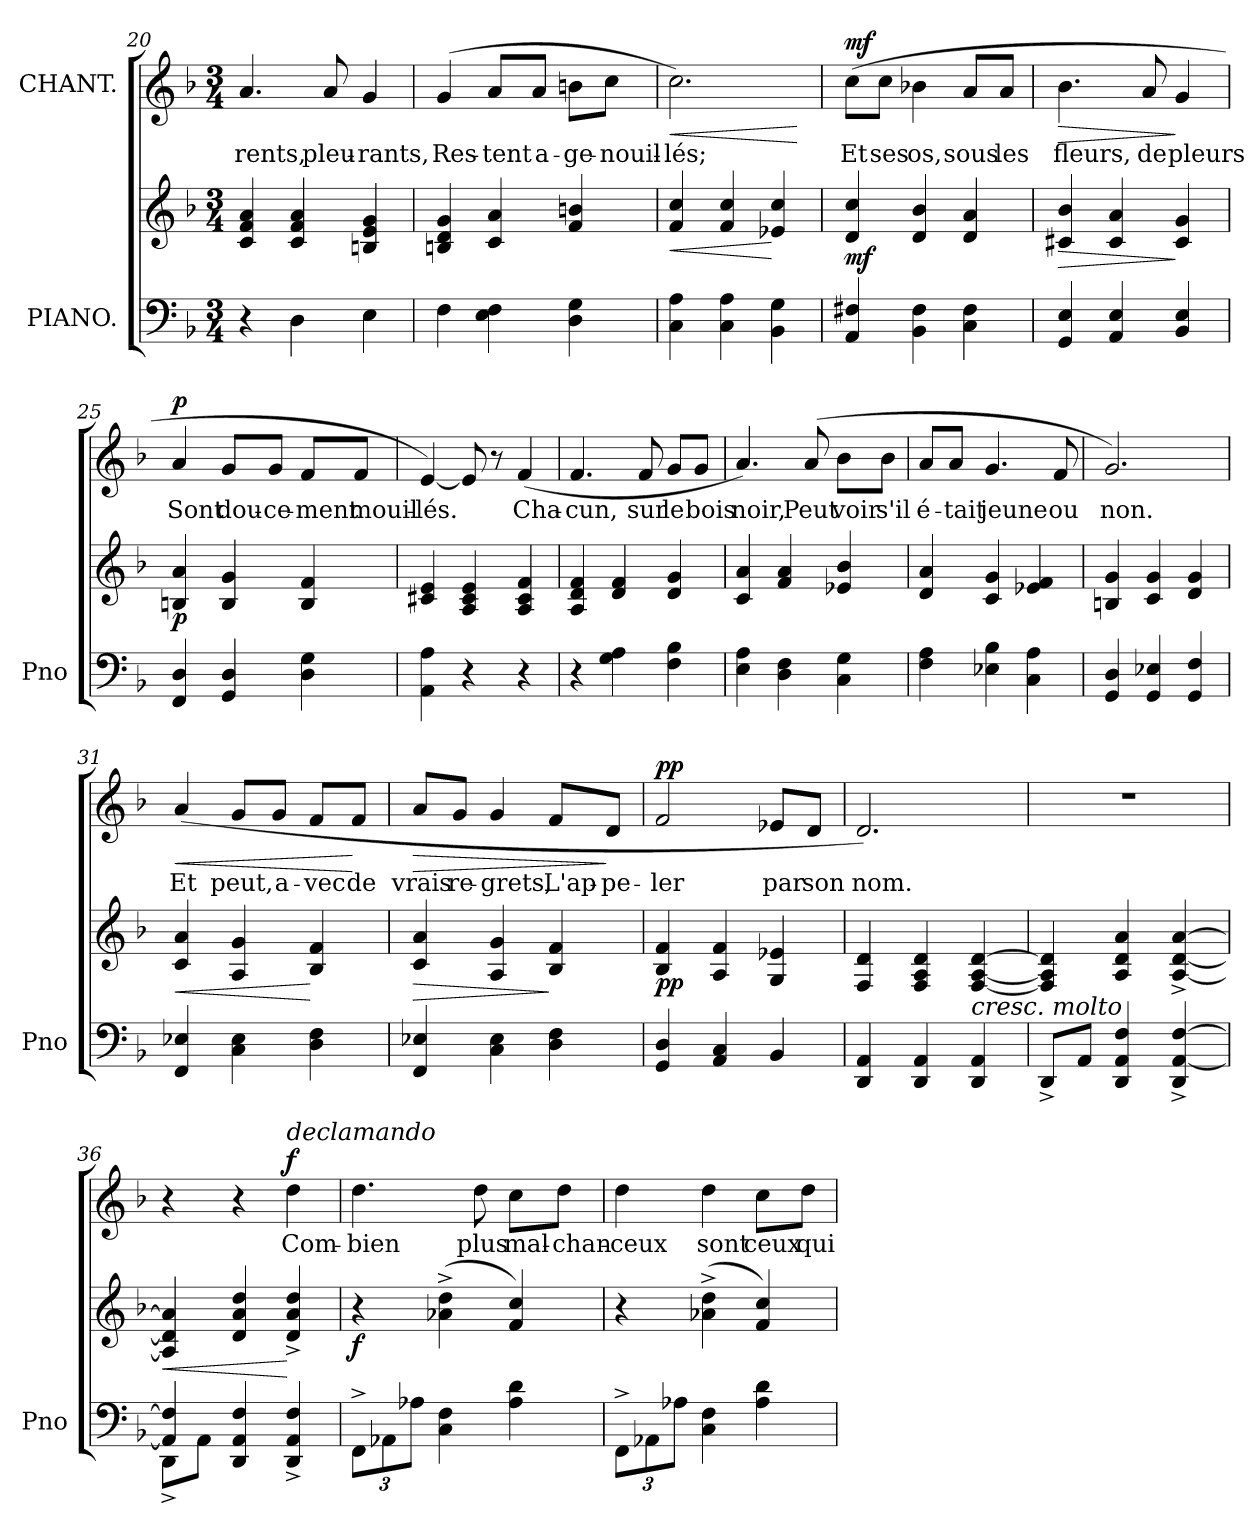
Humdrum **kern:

**kern	**kern	**dynam	**kern	**text	**dynam
*part2	*part2	*part2	*part1	*part1	*part1
*staff3	*staff2	*staff2/3	*staff1	*staff1	*staff1
*I"PIANO.	*	*	*I"CHANT.	*	*
*I'Pno	*	*	*	*	*
*clefF4	*clefG2	*	*clefG2	*	*
*k[b-]	*k[b-]	*	*k[b-]	*	*
*M3/4	*M3/4	*	*M3/4	*	*
=20	=20	=20	=20	=20	=20
!	!	!	!	!LO:LY:b	!
4r	4c/ 4f/ 4a/	.	4.a/	-rents,	.
4D\	4c/ 4f/ 4a/	.	.	.	.
!	!	!	!	!LO:LY:b	!
.	.	.	8a/	pleu-	.
!	!	!	!	!LO:LY:b	!
4E\	4Bn/ 4e/ 4g/	.	4g/	-rants,	.
=21	=21	=21	=21	=21	=21
!	!	!	!	!LO:LY:b	!
4F\	4Bn/ 4d/ 4g/	.	(>4g/	Res-	.
!	!	!	!	!LO:LY:b	!
4E\ 4F\	4c/ 4a/	.	8a/L	-tent	.
!	!	!	!	!LO:LY:b	!
.	.	.	8a/J	a-	.
!	!	!	!	!LO:LY:b	!
4D\ 4G\	4f/ 4bn/	.	8bn\L	-ge-	.
!	!	!	!	!LO:LY:b	!
.	.	.	8cc\J	-nouil-	.
=22	=22	=22	=22	=22	=22
!	!	!LO:HP:b	!	!LO:LY:b	!LO:HP:b
4C\ 4A\	4f/ 4cc/	<	2.cc\)	-lés;	<
4C\ 4A\	4f/ 4cc/	.	.	.	.
4BB-\ 4G\	4e-X/ 4cc/	[	.	.	.
.	.	.	.	.	[
!!LO:LB:g=z
=23	=23	=23	=23	=23	=23
!	!	!LO:DY:b	!	!LO:LY:b	!LO:DY:a
4AA/ 4F#X/	4d/ 4cc/	mf	(>8cc\L	Et	mf
!	!	!	!	!LO:LY:b	!
.	.	.	8cc\J	ses	.
!	!	!	!	!LO:LY:b	!
4BB-\ 4F#\	4d/ 4b-/	.	4b-X\	os,	.
!	!	!	!	!LO:LY:b	!
4C\ 4F#\	4d/ 4a/	.	8a/L	sous	.
!	!	!	!	!LO:LY:b	!
.	.	.	8a/J	les	.
=24	=24	=24	=24	=24	=24
!	!	!LO:HP:b	!	!LO:LY:b	!LO:HP:b
4GG/ 4E/	4c#X/ 4b-/	>	4.b-\	fleurs,	>
4AA/ 4E/	4c#/ 4a/	.	.	.	.
!	!	!	!	!LO:LY:b	!
.	.	.	8a/	de	.
!	!	!	!	!LO:LY:b	!
4BB-/ 4E/	4c#/ 4g/	]	4g/	pleurs	]
=25	=25	=25	=25	=25	=25
!	!	!LO:DY:b	!	!LO:LY:b	!LO:DY:a
4FF/ 4D/	4Bn/ 4a/	p	4a/	Sont	p
*	*	*	*MM60	*	*
!	!	!	!	!LO:LY:b	!
4GG/ 4D/	4B/ 4g/	.	8g/L	dou-	.
!	!	!	!	!LO:LY:b	!
.	.	.	8g/J	-ce-	.
!	!	!	!	!LO:LY:b	!
4D\ 4G\	4B/ 4f/	.	8f/L	-ment	.
!	!	!	!	!LO:LY:b	!
.	.	.	8f/J	mouil-	.
=26	=26	=26	=26	=26	=26
!	!	!	!	!LO:LY:b	!
4AA\ 4A\	4c#X/ 4e/	.	[4e/)	-lés.	.
4r	4A/ 4c#/ 4e/	.	8e/]	.	.
.	.	.	8r	.	.
*	*	*	*MM66	*	*
!	!	!	!	!LO:LY:b	!
4r	4A/ 4c#/ 4f/	.	(>4f/	Cha-	.
!!LO:PB:g=z
=27	=27	=27	=27	=27	=27
!	!	!	!	!LO:LY:b	!
4r	4A/ 4d/ 4f/	.	4.f/	-cun,	.
4G\ 4A\	4d/ 4f/	.	.	.	.
!	!	!	!	!LO:LY:b	!
.	.	.	8f/	sur	.
!	!	!	!	!LO:LY:b	!
4F\ 4B-\	4d/ 4g/	.	8g/L	le	.
!	!	!	!	!LO:LY:b	!
.	.	.	8g/J	bois	.
=28	=28	=28	=28	=28	=28
!	!	!	!	!LO:LY:b	!
4E\ 4A\	4c/ 4a/	.	4.a/)	noir,	.
4D\ 4F\	4f/ 4a/	.	.	.	.
!	!	!	!	!LO:LY:b	!
.	.	.	(>8a/	Peut	.
!	!	!	!	!LO:LY:b	!
4C\ 4G\	4e-X/ 4b-/	.	8b-\L	voir	.
!	!	!	!	!LO:LY:b	!
.	.	.	8b-\J	s'il	.
=29	=29	=29	=29	=29	=29
!	!	!	!	!LO:LY:b	!
4F\ 4A\	4d/ 4a/	.	8a/L	é-	.
!	!	!	!	!LO:LY:b	!
.	.	.	8a/J	-tait	.
!	!	!	!	!LO:LY:b	!
4E-X\ 4B-\	4c/ 4g/	.	4.g/	jeune	.
4C\ 4A\	4e-X/ 4f/	.	.	.	.
!	!	!	!	!LO:LY:b	!
.	.	.	8f/	ou	.
=30	=30	=30	=30	=30	=30
!	!	!	!	!LO:LY:b	!
4GG/ 4D/	4Bn/ 4g/	.	2.g/)	non.	.
4GG/ 4E-X/	4c/ 4g/	.	.	.	.
4GG/ 4F/	4d/ 4g/	.	.	.	.
!!LO:LB:g=z
=31	=31	=31	=31	=31	=31
!	!	!LO:HP:b	!	!LO:LY:b	!LO:HP:b
4FF/ 4E-X/	4c/ 4a/	<	(>4a/	Et	<
!	!	!	!	!LO:LY:b	!
4C\ 4E-\	4A/ 4g/	.	8g/L	peut,	.
!	!	!	!	!LO:LY:b	!
.	.	.	8g/J	a-	.
!	!	!	!	!LO:LY:b	!
4D\ 4F\	4B-/ 4f/	[	8f/L	-vec	.
!	!	!	!	!LO:LY:b	!
.	.	.	8f/J	de	[
=32	=32	=32	=32	=32	=32
!	!	!LO:HP:b	!	!LO:LY:b	!LO:HP:b
4FF/ 4E-X/	4c/ 4a/	>	8a/L	vrais	>
!	!	!	!	!LO:LY:b	!
.	.	.	8g/J	re-	.
!	!	!	!	!LO:LY:b	!
4C\ 4E-\	4A/ 4g/	.	4g/	-grets,	.
!	!	!	!	!LO:LY:b	!
4D\ 4F\	4B-/ 4f/	]	8f/L	L'ap-	.
*	*	*	*MM60	*	*
!	!	!	!	!LO:LY:b	!
.	.	.	8d/J	-pe-	]
=33	=33	=33	=33	=33	=33
!	!	!LO:DY:b	!	!LO:LY:b	!LO:DY:a
4GG/ 4D/	4B-/ 4f/	pp	2f/	-ler	pp
4AA/ 4C/	4A/ 4f/	.	.	.	.
!	!	!	!	!LO:LY:b	!
4BB-/	4G/ 4e-X/	.	8e-X/L	par	.
!	!	!	!	!LO:LY:b	!
.	.	.	8d/J	son	.
=34	=34	=34	=34	=34	=34
!	!	!	!	!LO:LY:b	!
4DD/ 4AA/	4F/ 4d/	.	2.d/)	nom.	.
4DD/ 4AA/	4F/ 4A/ 4d/	.	.	.	.
!	!LO:TX:b:i:t=cresc. molto	!	!	!	!
4DD/ 4AA/	[4F/ [4A/ [4d/	.	.	.	.
=35	=35	=35	=35	=35	=35
*	*	*	*MM66	*	*
8DD^/L	4F/] 4A/] 4d/]	.	2.r	.	.
8AA/J	.	.	.	.	.
4DD/ 4AA/ 4F/	4A/ 4d/ 4a/	.	.	.	.
4DD/^ [4AA/^ [4F/^	[4A/^ [4d/^ [4a/^	.	.	.	.
!!LO:LB:g=z
=36	=36	=36	=36	=36	=36
*^	*	*	*	*	*
!	!	!	!LO:HP:b	!	!	!
4AA/] 4F/]	8DD^\L	4A/] 4d/] 4a/]	<	4r	.	.
.	8AA\J	.	.	.	.	.
4DD/ 4AA/ 4F/	2ryy	4d/ 4a/ 4dd/	.	4r	.	.
!	!	!	!	!LO:TX:a:i:t=declamando	!	!
!	!	!	!	!	!LO:LY:b	!LO:DY:a
4DD/^ 4AA/^ 4F/^	.	4d/^ 4a/^ 4dd/^	[	4dd\	Com-	f
*v	*v	*	*	*	*	*
=37	=37	=37	=37	=37	=37
*Xbrackettup	*	*	*	*	*
!	!	!LO:DY:b	!	!LO:LY:b	!
12FF^\L	4r	f	4.dd\	-bien	.
12AA-X\	.	.	.	.	.
12A-X\J	.	.	.	.	.
4C\ 4F\	(>4a-X\^ 4dd\^	.	.	.	.
!	!	!	!	!LO:LY:b	!
.	.	.	8dd\	plus	.
!	!	!	!	!LO:LY:b	!
4A-\ 4d\	4f/ 4cc/)	.	8cc\L	mal-	.
!	!	!	!	!LO:LY:b	!
.	.	.	8dd\J	-chan-	.
=38	=38	=38	=38	=38	=38
!	!	!	!	!LO:LY:b	!
12FF^\L	4r	.	4dd\	-ceux	.
12AA-X\	.	.	.	.	.
12A-X\J	.	.	.	.	.
!	!	!	!	!LO:LY:b	!
4C\ 4F\	(>4a-X\^ 4dd\^	.	4dd\	sont	.
!	!	!	!	!LO:LY:b	!
4A-\ 4d\	4f/ 4cc/)	.	8cc\L	ceux	.
!	!	!	!	!LO:LY:b	!
.	.	.	8dd\J	qui	.
=	=	=	=	=	=
*-	*-	*-	*-	*-	*-
